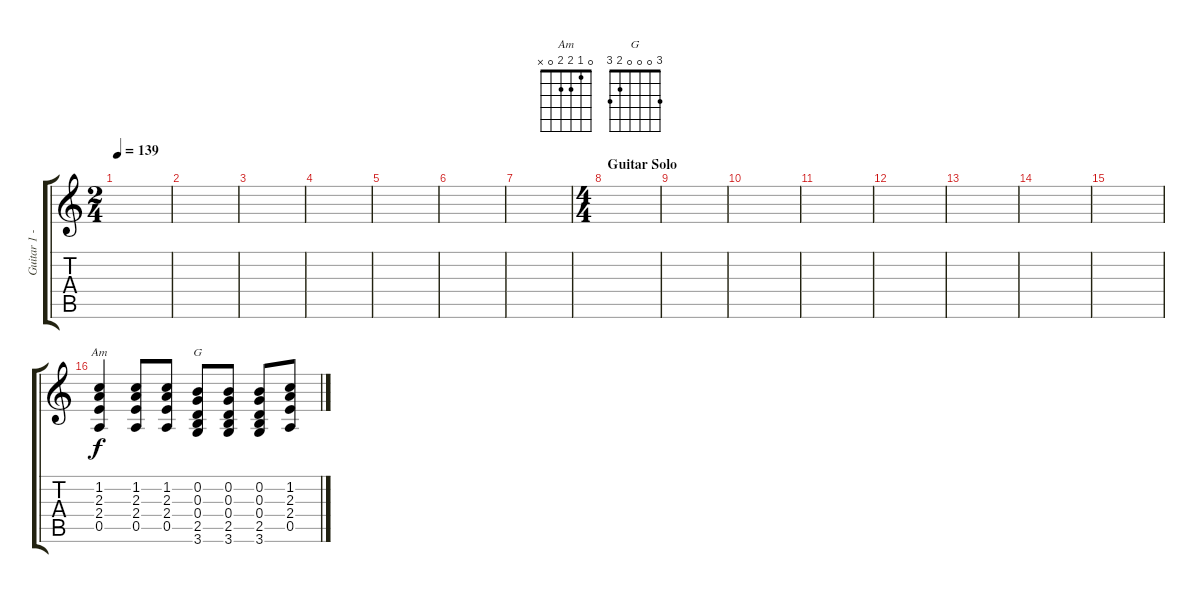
\track ("Guitar 1 - Clean" "Guitar 1 -") {instrument electricguitarclean}
\staff {score tabs}
\tuning (E4 B3 G3 D3 A2 E2) {hide}
\chord ("Am" 0 1 2 2 0 x)
\chord ("G" 3 0 0 0 2 3)
\ts (2 4)
\tempo 139
\clef g2
\ks c
|
|
|
|
|
|
|
\ts (4 4)
\section ("" "Guitar Solo")
|
|
|
|
|
|
|
|
(1.2 2.3 2.4 0.5).4{ch "Am"} (1.2 2.3 2.4 0.5).8 (1.2 2.3 2.4 0.5).8 (0.2 0.3 0.4 2.5 3.6).8{ch "G"} (0.2 0.3 0.4 2.5 3.6).8 (0.2 0.3 0.4 2.5 3.6).8 (1.2 2.3 2.4 0.5).8
